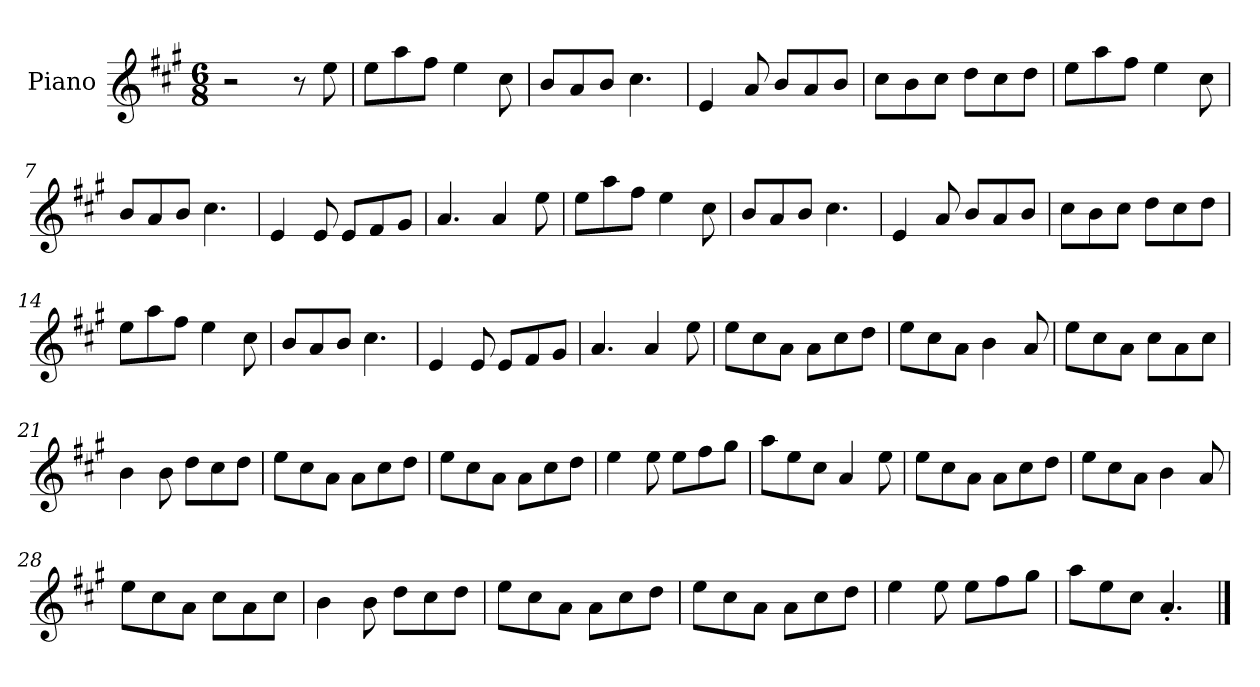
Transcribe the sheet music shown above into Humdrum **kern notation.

**kern
*part1
*staff1
*I"Piano
*I'Pno
*clefG2
*k[f#c#g#]
*M6/8
=1
2r
8r
8ee\
=2
8ee\L
8aa\
8ff#\J
4ee\
8cc#\
=3
8b/L
8a/
8b/J
4.cc#\
=4
4e/
8a/
8b/L
8a/
8b/J
=5
8cc#\L
8b\
8cc#\J
8dd\L
8cc#\
8dd\J
=6
8ee\L
8aa\
8ff#\J
4ee\
8cc#\
=7
8b/L
8a/
8b/J
4.cc#\
=8
4e/
8e/
8e/L
8f#/
8g#/J
=9
4.a/
4a/
8ee\
=10
8ee\L
8aa\
8ff#\J
4ee\
8cc#\
=11
8b/L
8a/
8b/J
4.cc#\
=12
4e/
8a/
8b/L
8a/
8b/J
=13
8cc#\L
8b\
8cc#\J
8dd\L
8cc#\
8dd\J
=14
8ee\L
8aa\
8ff#\J
4ee\
8cc#\
=15
8b/L
8a/
8b/J
4.cc#\
=16
4e/
8e/
8e/L
8f#/
8g#/J
=17
4.a/
4a/
8ee\
=18
8ee\L
8cc#\
8a\J
8a\L
8cc#\
8dd\J
=19
8ee\L
8cc#\
8a\J
4b\
8a/
=20
8ee\L
8cc#\
8a\J
8cc#\L
8a\
8cc#\J
=21
4b\
8b\
8dd\L
8cc#\
8dd\J
=22
8ee\L
8cc#\
8a\J
8a\L
8cc#\
8dd\J
=23
8ee\L
8cc#\
8a\J
8a\L
8cc#\
8dd\J
=24
4ee\
8ee\
8ee\L
8ff#\
8gg#\J
=25
8aa\L
8ee\
8cc#\J
4a/
8ee\
=26
8ee\L
8cc#\
8a\J
8a\L
8cc#\
8dd\J
=27
8ee\L
8cc#\
8a\J
4b\
8a/
=28
8ee\L
8cc#\
8a\J
8cc#\L
8a\
8cc#\J
=29
4b\
8b\
8dd\L
8cc#\
8dd\J
=30
8ee\L
8cc#\
8a\J
8a\L
8cc#\
8dd\J
=31
8ee\L
8cc#\
8a\J
8a\L
8cc#\
8dd\J
=32
4ee\
8ee\
8ee\L
8ff#\
8gg#\J
=33
8aa\L
8ee\
8cc#\J
4.a'/
==
*-
